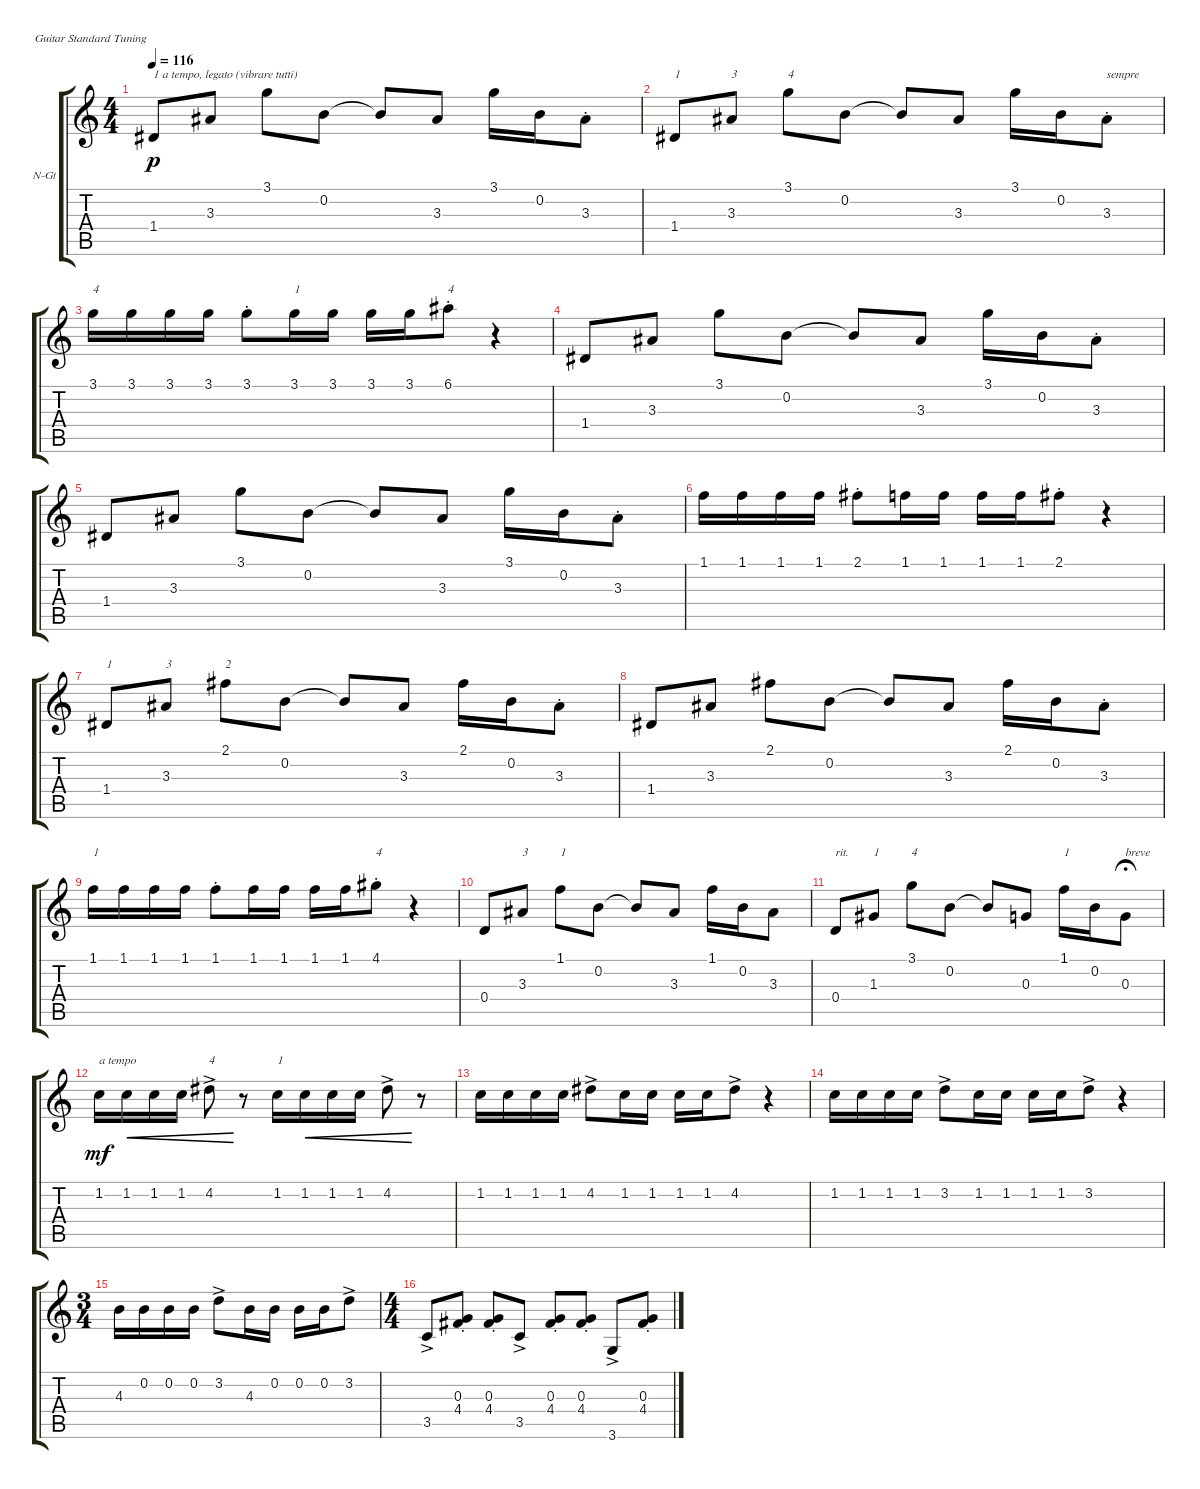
\bracketExtendMode groupsimilarinstruments
\firstSystemTrackNameOrientation horizontal
\otherSystemsTrackNameOrientation horizontal
\track ("Guitar" "N-Gt") {instrument acousticguitarnylon}
\staff {score tabs}
\tuning (E4 B3 G3 D3 A2 E2)
\ts (4 4)
\tempo 116
\clef g2
\ks c
1.4.8{txt "1 a tempo, legato (vibrare tutti)" dy p} 3.3.8 3.1.8 0.2.8 0.2{t}.8 3.3.8 3.1.16 0.2.16 3.3{st}.8 |
1.4.8{txt "1"} 3.3.8{txt "3"} 3.1.8{txt "4"} 0.2.8 0.2{t}.8 3.3.8 3.1.16 0.2.16 3.3{st}.8{txt "sempre"} |
\beaming (8 2 2 2 2)
3.1.16{txt "4"} 3.1.16 3.1.16 3.1.16 3.1{st}.8 3.1.16{txt "1"} 3.1.16 3.1.16 3.1.16 6.1{st}.8{txt "4"} r.4 |
1.4.8 3.3.8 3.1.8 0.2.8 0.2{t}.8 3.3.8 3.1.16 0.2.16 3.3{st}.8 |
1.4.8 3.3.8 3.1.8 0.2.8 0.2{t}.8 3.3.8 3.1.16 0.2.16 3.3{st}.8 |
1.1.16 1.1.16 1.1.16 1.1.16 2.1{st}.8 1.1.16 1.1.16 1.1.16 1.1.16 2.1{st}.8 r.4 |
1.4.8{txt "1"} 3.3.8{txt "3"} 2.1.8{txt "2"} 0.2.8 0.2{t}.8 3.3.8 2.1.16 0.2.16 3.3{st}.8 |
1.4.8 3.3.8 2.1.8 0.2.8 0.2{t}.8 3.3.8 2.1.16 0.2.16 3.3{st}.8 |
1.1.16{txt "1"} 1.1.16 1.1.16 1.1.16 1.1{st}.8 1.1.16 1.1.16 1.1.16 1.1.16 4.1{st}.8{txt "4"} r.4 |
0.4.8 3.3.8{txt "3"} 1.1.8{txt "1"} 0.2.8 0.2{t}.8 3.3.8 1.1.16 0.2.16 3.3.8 |
0.4.8{txt "rit."} 1.3.8{txt "1"} 3.1.8{txt "4"} 0.2.8 0.2{t}.8 0.3.8 1.1.16{txt "1"} 0.2.16 0.3.8{txt "breve" fermata (medium 0.54)} |
1.2.16{txt "a tempo" dy mf} 1.2.16{cre} 1.2.16{cre} 1.2.16{cre} 4.2{ac}.8{txt "4" cre} r.8 1.2.16{txt "1"} 1.2.16{cre} 1.2.16{cre} 1.2.16{cre} 4.2{ac}.8{cre} r.8 |
1.2.16 1.2.16 1.2.16 1.2.16 4.2{ac}.8 1.2.16 1.2.16 1.2.16 1.2.16 4.2{ac}.8 r.4 |
1.2.16 1.2.16 1.2.16 1.2.16 3.2{ac}.8 1.2.16 1.2.16 1.2.16 1.2.16 3.2{ac}.8 r.4 |
\ts (3 4)
4.3.16 0.2.16 0.2.16 0.2.16 3.2{ac}.8 4.3.16 0.2.16 0.2.16 0.2.16 3.2{ac}.8 |
\ts (4 4)
3.5{ac}.8 (4.4{st} 0.3{st}).8 (4.4{st} 0.3{st}).8 3.5{ac}.8 (4.4{st} 0.3{st}).8 (4.4{st} 0.3{st}).8 3.6{ac}.8 (4.4{st} 0.3{st}).8
